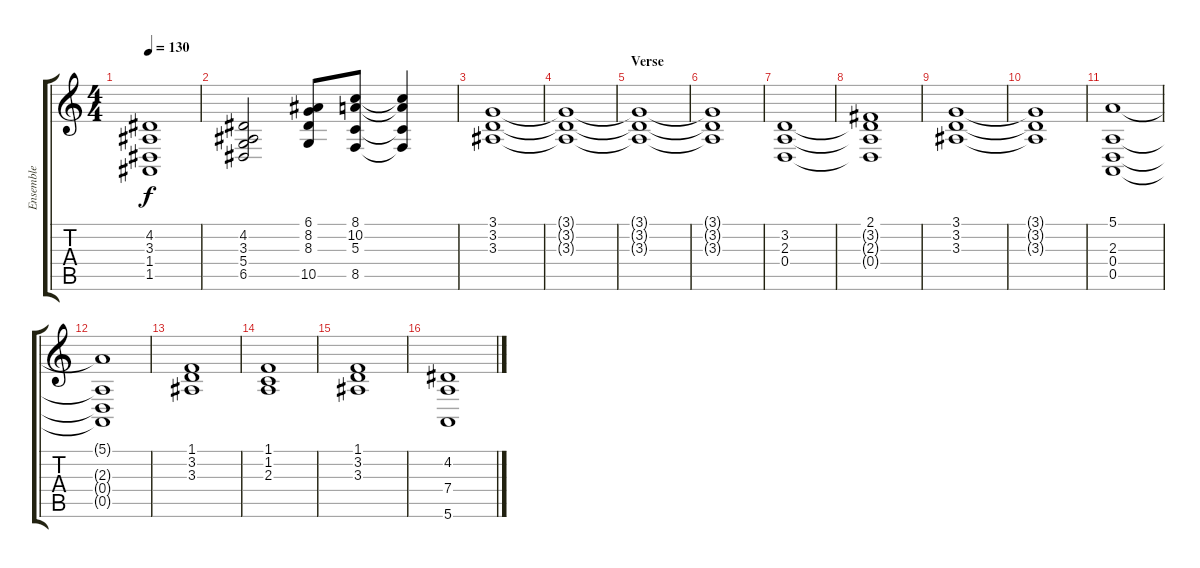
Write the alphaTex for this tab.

\track ("Ensemble" "Ensemble") {instrument stringensemble1}
\staff {score tabs}
\tuning (E4 B3 G3 D3 A2 E2) {hide}
\ts (4 4)
\tempo 130
\clef g2
\ks c
(4.2 3.3 1.4 1.5).1{dy f} |
(4.2 3.3 5.4 6.5).2 (6.1 8.2 8.3 10.5).8 (8.1 10.2 5.3 8.5).8 (8.1{t} 10.2{t} 5.3{t} 8.5{t}).4 |
(3.1 3.2 3.3).1 |
(3.1{t} 3.2{t} 3.3{t}).1 |
\section ("" "Verse")
(3.1{t} 3.2{t} 3.3{t}).1 |
(3.1{t} 3.2{t} 3.3{t}).1 |
(3.2 2.3 0.4).1 |
(2.1 3.2{t} 2.3{t} 0.4{t}).1 |
(3.1 3.2 3.3).1 |
(3.1{t} 3.2{t} 3.3{t}).1 |
(5.1 2.3 0.4 0.5).1 |
(5.1{t} 2.3{t} 0.4{t} 0.5{t}).1 |
\section ("" "")
(1.1 3.2 3.3).1 |
(1.1 1.2 2.3).1 |
(1.1 3.2 3.3).1 |
(4.2 7.4 5.6).1
